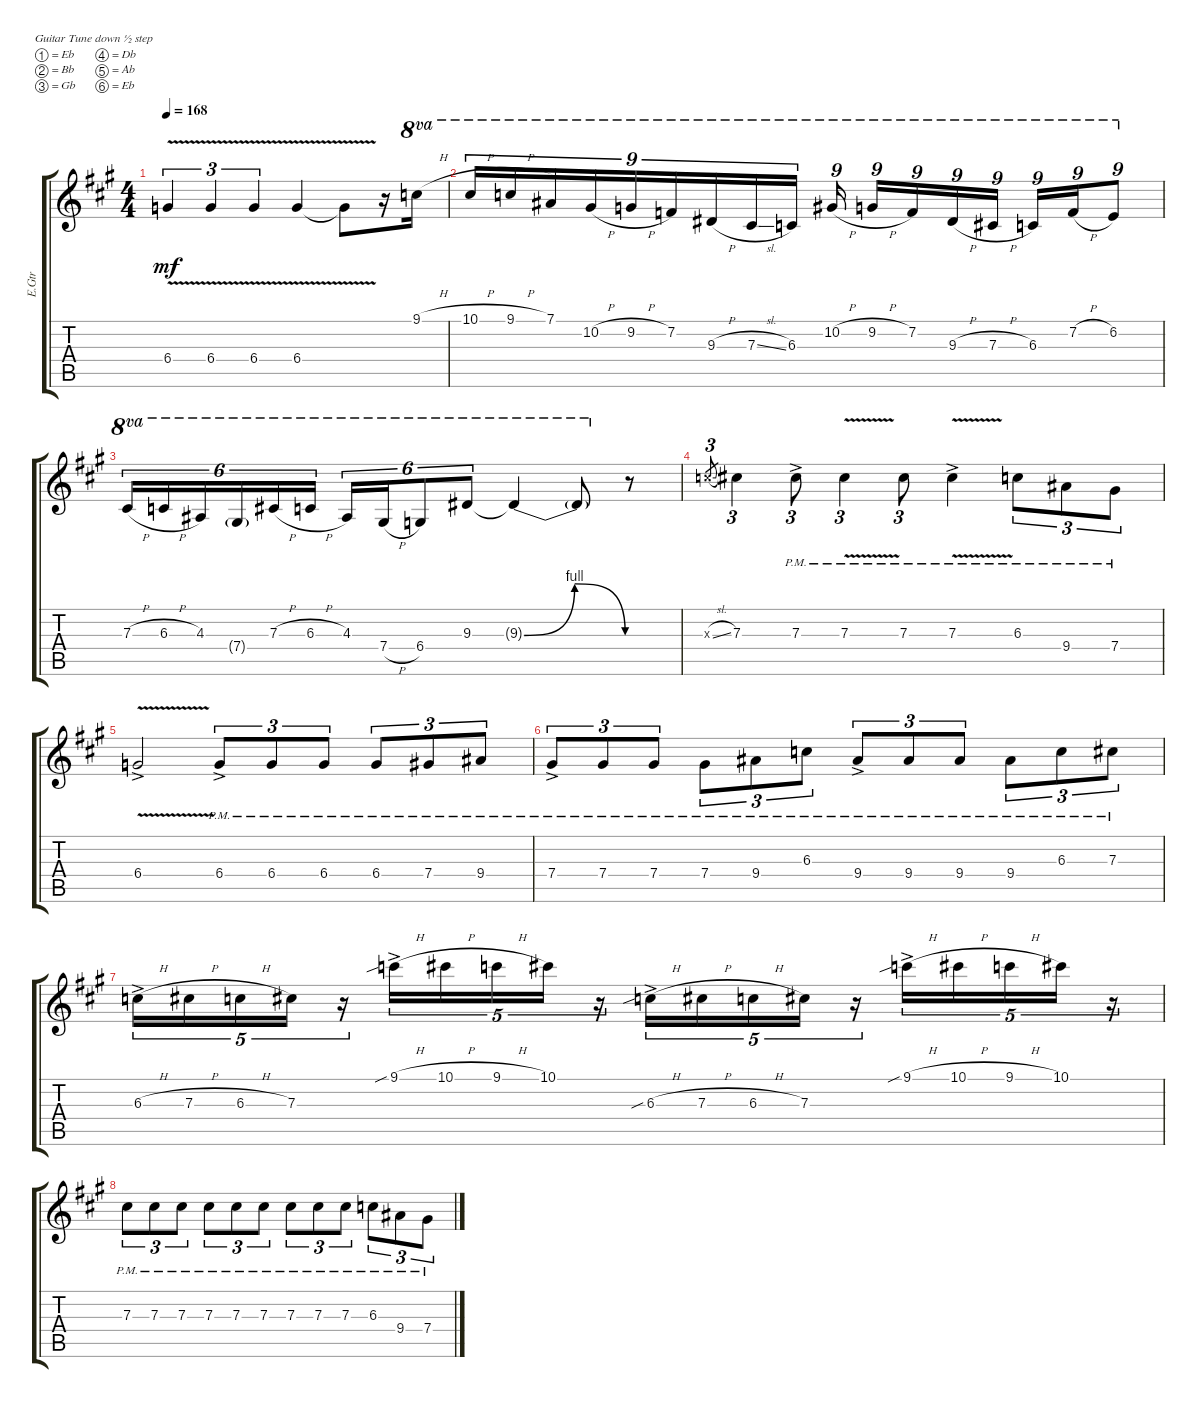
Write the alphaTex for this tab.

\defaultSystemsLayout 4
\bracketExtendMode groupsimilarinstruments
\otherSystemsTrackNameOrientation horizontal
\track ("E.Guitar I" "E.Gtr") {instrument distortionguitar}
\staff {score tabs}
\tuning (Eb4 Bb3 Gb3 Db3 Ab2 Eb2)
\ts (4 4)
\tempo 168
\clef g2
\ks a
6.4{v acc b}.4{tu (3 2) dy mf beam Up} 6.4{v acc b}.4{tu (3 2) beam Up} 6.4{v acc b}.4{tu (3 2) beam Up} 6.4{v acc b}.4{beam Up} 6.4{t acc b}.8{beam Down} r.16{beam Down} 9.1{h acc b}.16{ot 8va beam Down} |
10.1{h acc forcenatural}.16{tu (9 8) ot 8va beam Up} 9.1{h acc b}.16{tu (9 8) ot 8va beam Up} 7.1{acc forcenatural}.16{tu (9 8) ot 8va beam Up} 10.2{h acc forcenatural}.16{tu (9 8) ot 8va beam Up} 9.2{h acc b}.16{tu (9 8) ot 8va beam Up} 7.2{acc b}.16{tu (9 8) ot 8va beam Up} 9.3{h acc forcenatural}.16{tu (9 8) ot 8va beam Up} 7.3{sl acc forcenatural}.16{tu (9 8) ot 8va beam Up} 6.3{acc b}.16{tu (9 8) ot 8va beam Up} 10.2{h acc forcenatural}.16{tu (9 8) ot 8va beam Up} 9.2{h acc b}.16{tu (9 8) ot 8va beam Up} 7.2{acc b}.16{tu (9 8) ot 8va beam Up} 9.3{h acc forcenatural}.16{tu (9 8) ot 8va beam Up} 7.3{h acc forcenatural}.16{tu (9 8) ot 8va beam Up} 6.3{acc b}.16{tu (9 8) ot 8va beam Up} 7.2{h acc b}.16{tu (9 8) ot 8va beam Up} 6.2{acc forcenatural}.8{tu (9 8) ot 8va beam Up} |
7.3{h acc forcenatural}.16{tu (6 4) ot 8va beam Up} 6.3{h acc b}.16{tu (6 4) ot 8va beam Up} 4.3{acc forcenatural}.16{tu (6 4) ot 8va beam Up} 7.4{g acc forcenatural}.16{tu (6 4) ot 8va beam Up} 7.3{h acc forcenatural}.16{tu (6 4) ot 8va beam Up} 6.3{h acc b}.16{tu (6 4) ot 8va beam Up} 4.3{acc forcenatural}.16{tu (6 4) ot 8va beam Up} 7.4{h acc forcenatural}.16{tu (6 4) ot 8va beam Up} 6.4{acc b}.8{tu (6 4) ot 8va beam Up} 9.3{acc forcenatural}.8{tu (6 4) ot 8va beam Up} 9.3{be (bendrelease 0 0 10.2 4 10.799999999999999 4 30 0) t acc forcenatural}.4{ot 8va beam Up} 9.3{t acc forcenatural}.8{ot 8va beam Up} r.8{beam Up} |
6.3{sl x acc b}.8{tu (3 2) gr beam Up} 7.3{acc forcenatural}.4{tu (3 2) beam Down} 7.3{ac pm acc forcenatural}.8{tu (3 2) beam Down} 7.3{v pm acc forcenatural}.4{tu (3 2) beam Down} 7.3{pm acc forcenatural}.8{tu (3 2) beam Down} 7.3{v ac pm acc forcenatural}.4{beam Down} 6.3{pm acc b}.8{tu (3 2) beam Down} 9.4{pm acc forcenatural}.8{tu (3 2) beam Down} 7.4{pm acc forcenatural}.8{tu (3 2) beam Down} |
6.4{v ac acc b}.2{beam Up} 6.4{ac pm acc b}.8{tu (3 2) beam Up} 6.4{pm acc b}.8{tu (3 2) beam Up} 6.4{pm acc b}.8{tu (3 2) beam Up} 6.4{pm acc b}.8{tu (3 2) beam Up} 7.4{pm acc forcenatural}.8{tu (3 2) beam Up} 9.4{pm acc forcenatural}.8{tu (3 2) beam Up} |
7.4{ac pm acc forcenatural}.8{tu (3 2) beam Up} 7.4{pm acc forcenatural}.8{tu (3 2) beam Up} 7.4{pm acc forcenatural}.8{tu (3 2) beam Up} 7.4{pm acc forcenatural}.8{tu (3 2) beam Down} 9.4{pm acc forcenatural}.8{tu (3 2) beam Down} 6.3{pm acc b}.8{tu (3 2) beam Down} 9.4{ac pm acc forcenatural}.8{tu (3 2) beam Up} 9.4{pm acc forcenatural}.8{tu (3 2) beam Up} 9.4{pm acc forcenatural}.8{tu (3 2) beam Up} 9.4{pm acc forcenatural}.8{tu (3 2) beam Down} 6.3{pm acc b}.8{tu (3 2) beam Down} 7.3{pm acc forcenatural}.8{tu (3 2) beam Down} |
6.3{h ac acc b}.16{tu (5 4) beam Down} 7.3{h acc forcenatural}.16{tu (5 4) beam Down} 6.3{h acc b}.16{tu (5 4) beam Down} 7.3{acc forcenatural}.16{tu (5 4) beam Down} r.16{tu (5 4) beam Down} 9.1{sib h ac acc b}.16{tu (5 4) beam Down} 10.1{h acc forcenatural}.16{tu (5 4) beam Down} 9.1{h acc b}.16{tu (5 4) beam Down} 10.1{acc forcenatural}.16{tu (5 4) beam Down} r.16{tu (5 4) beam Down} 6.3{sib h ac acc b}.16{tu (5 4) beam Down} 7.3{h acc forcenatural}.16{tu (5 4) beam Down} 6.3{h acc b}.16{tu (5 4) beam Down} 7.3{acc forcenatural}.16{tu (5 4) beam Down} r.16{tu (5 4) beam Down} 9.1{sib h ac acc b}.16{tu (5 4) beam Down} 10.1{h acc forcenatural}.16{tu (5 4) beam Down} 9.1{h acc b}.16{tu (5 4) beam Down} 10.1{acc forcenatural}.16{tu (5 4) beam Down} r.16{tu (5 4) beam Down} |
7.3{pm acc forcenatural}.8{tu (3 2) beam Down} 7.3{pm acc forcenatural}.8{tu (3 2) beam Down} 7.3{pm acc forcenatural}.8{tu (3 2) beam Down} 7.3{pm acc forcenatural}.8{tu (3 2) beam Down} 7.3{pm acc forcenatural}.8{tu (3 2) beam Down} 7.3{pm acc forcenatural}.8{tu (3 2) beam Down} 7.3{pm acc forcenatural}.8{tu (3 2) beam Down} 7.3{pm acc forcenatural}.8{tu (3 2) beam Down} 7.3{pm acc forcenatural}.8{tu (3 2) beam Down} 6.3{pm acc b}.8{tu (3 2) beam Down} 9.4{pm acc forcenatural}.8{tu (3 2) beam Down} 7.4{pm acc forcenatural}.8{tu (3 2) beam Down}
